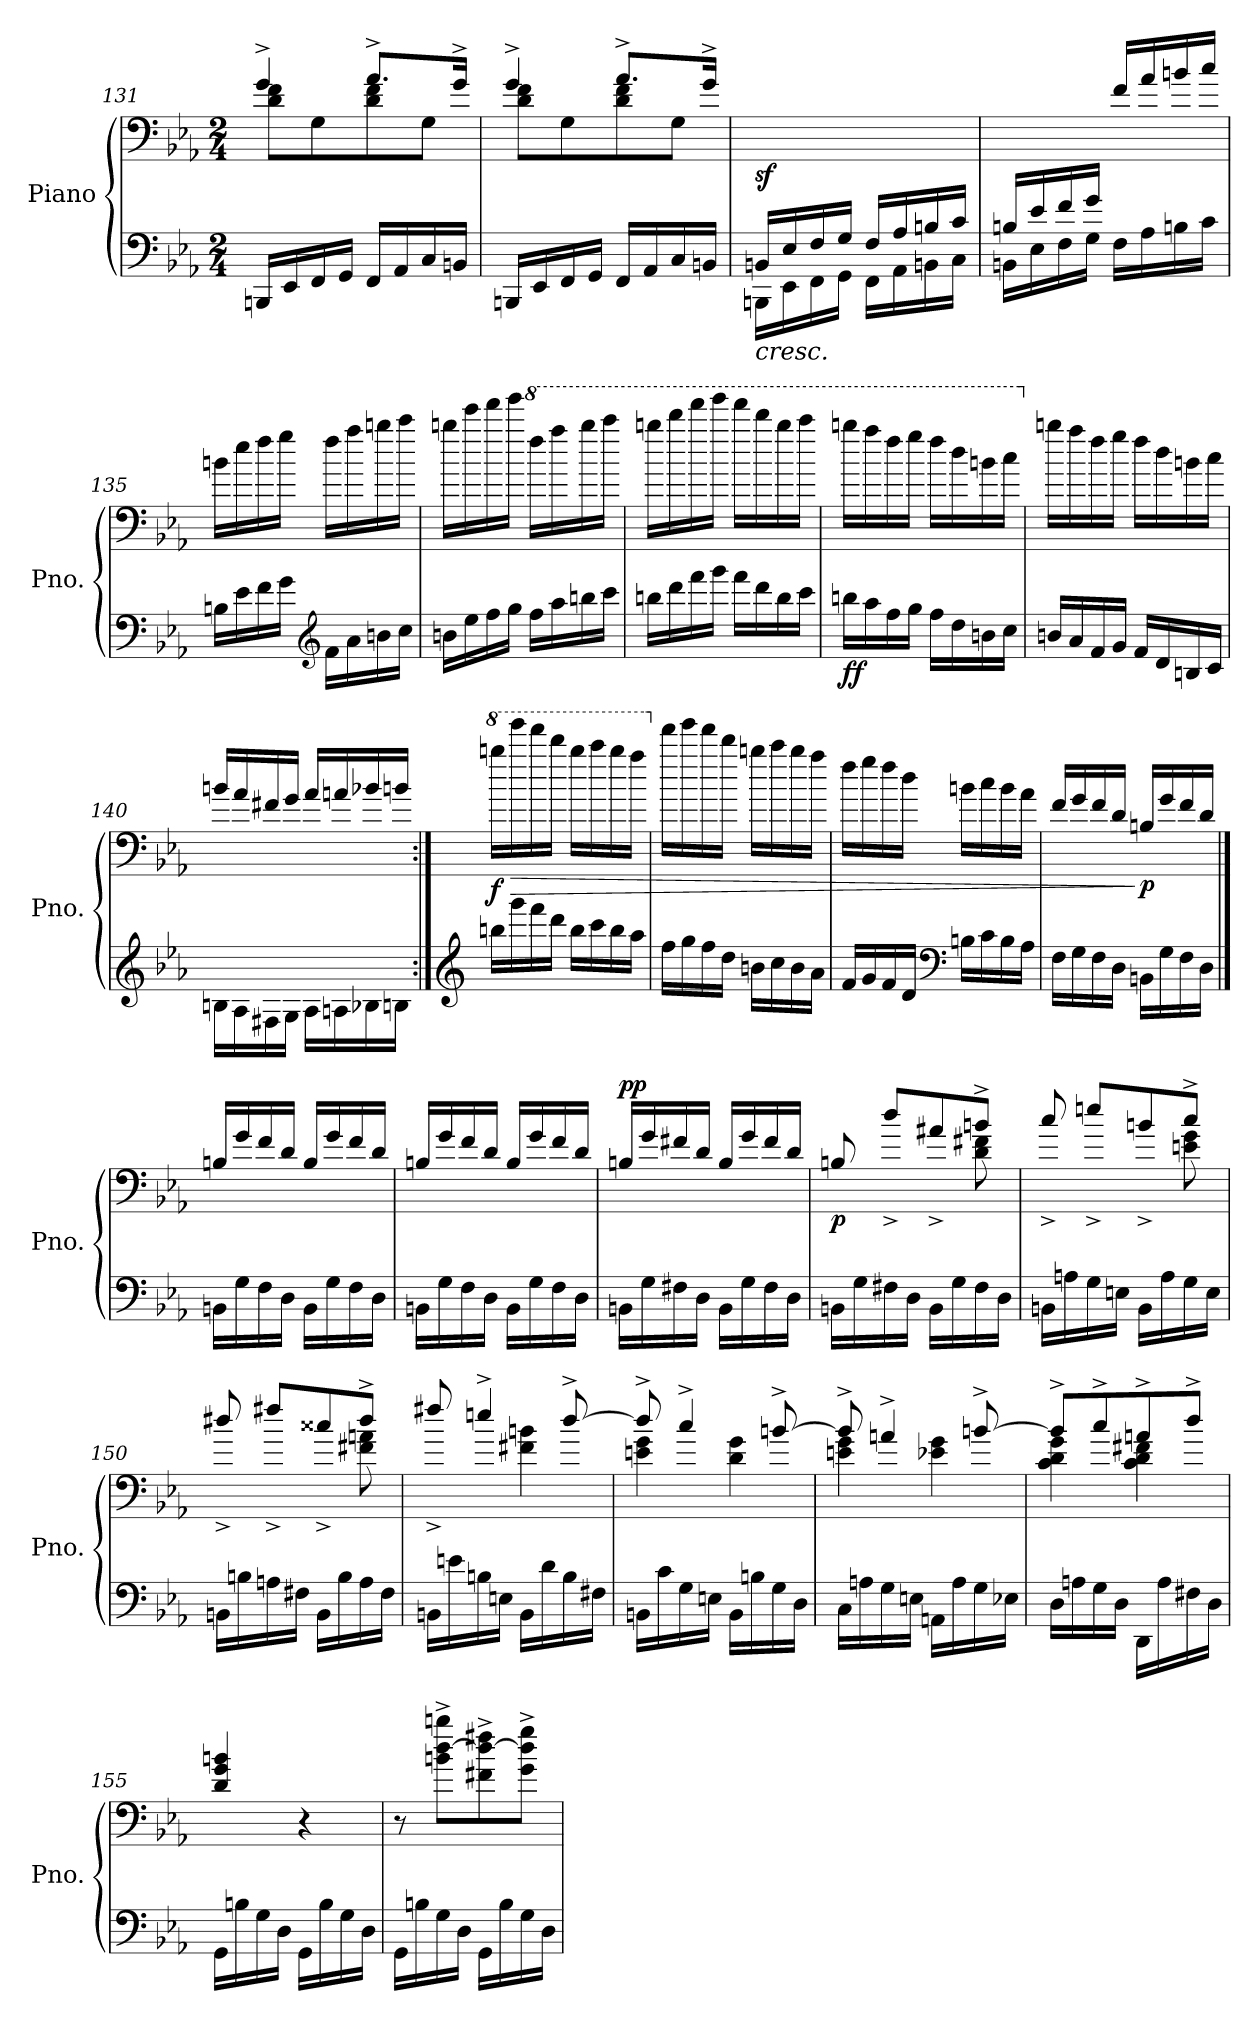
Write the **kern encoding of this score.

**kern	**kern	**dynam
*part1	*part1	*part1
*staff2	*staff1	*staff1/2
*I"Piano	*	*
*I'Pno.	*	*
*clefF4	*clefF4	*
*k[b-e-a-]	*k[b-e-a-]	*
*M2/4	*M2/4	*
*MM120	*MM120	*
=131	=131	=131
*	*^	*
16BBBn/LL	4g^/	8d\ 8f\L	.
16EE-/	.	.	.
16FF/	.	8G\	.
16GG/JJ	.	.	.
16FF/LL	8.a-^/L	8d\ 8f\	.
16AA-/	.	.	.
16C/	.	8G\J	.
16BBn/JJ	16g^/Jk	.	.
=132	=132	=132	=132
16BBBn/LL	4g^/	8d\ 8f\L	.
16EE-/	.	.	.
16FF/	.	8G\	.
16GG/JJ	.	.	.
16FF/LL	8.a-^/L	8d\ 8f\	.
16AA-/	.	.	.
16C/	.	8G\J	.
16BBn/JJ	16g^/Jk	.	.
*	*v	*v	*
=133	=133	=133
*	*MM140	*
*^	*	*
!LO:TX:b:i:t=cresc.	!	!	!
!	!	!	!LO:DY:b
16BBn/LL	16BBBn\LL	2ryy	sf
16E-/	16EE-\	.	.
16F/	16FF\	.	.
16G/JJ	16GG\JJ	.	.
16F/LL	16FF\LL	.	.
16A-/	16AA-\	.	.
16Bn/	16BBn\	.	.
16c/JJ	16C\JJ	.	.
!!LO:LB:g=z
=134	=134	=134	=134
*	*	*MM150	*
16Bn/LL	16BBn\LL	4ryy	.
16e-/	16E-\	.	.
16f/	16F\	.	.
16g/JJ	16G\JJ	.	.
4ryy	16F\LL	16f/LL	.
.	16A-\	16a-/	.
.	16Bn\	16bn/	.
.	16c\JJ	16cc/JJ	.
*v	*v	*	*
=135	=135	=135
*	*MM160	*
16Bn\LL	16bn\LL	.
16e-\	16ee-\	.
16f\	16ff\	.
16g\JJ	16gg\JJ	.
*clefG2	*	*
16f\LL	16ff\LL	.
16a-\	16aa-\	.
16bn\	16bbn\	.
16cc\JJ	16ccc\JJ	.
=136	=136	=136
16bn\LL	16bbn\LL	.
16ee-\	16eee-\	.
16ff\	16fff\	.
16gg\JJ	16ggg\JJ	.
*	*8va	*
16ff\LL	16fff\LL	.
16aa-\	16aaa-\	.
16bbn\	16bbb\	.
16ccc\JJ	16cccc\JJ	.
=137	=137	=137
16bbn\LL	16bbbn\LL	.
16ddd\	16dddd\	.
16fff\	16ffff\	.
16ggg\JJ	16gggg\JJ	.
16fff\LL	16ffff\LL	.
16ddd\	16dddd\	.
16bb\	16bbb\	.
16ccc\JJ	16cccc\JJ	.
!!LO:PB:g=z
=138	=138	=138
!	!	!LO:DY:b=2
16bbn\LL	16bbbn\LL	ff
16aa-\	16aaa-\	.
16ff\	16fff\	.
16gg\JJ	16ggg\JJ	.
16ff\LL	16fff\LL	.
16dd\	16ddd\	.
16bn\	16bbn\	.
16cc\JJ	16ccc\JJ	.
=139	=139	=139
*	*X8va	*
*	*MM140	*
16bn/LL	16bbn\LL	.
16a-/	16aa-\	.
16f/	16ff\	.
16g/JJ	16gg\JJ	.
16f/LL	16ff\LL	.
16d/	16dd\	.
16Bn/	16bn\	.
16c/JJ	16cc\JJ	.
=140	=140	=140
*	*MM120	*
16Bn\LL	16bn/LL	.
16A-\	16a-/	.
16F#X\	16f#X/	.
16G\JJ	16g/JJ	.
16A-\LL	16a-/LL	.
16An\	16an/	.
16B-X\	16b-X/	.
16Bn\JJ	16bn/JJ	.
=141:|!	=141:|!	=141:|!
*clefG2	*	*
*	*8va	*
*	*MM150	*
!	!	!LO:DY:b
16bbn\LL	16bbbn\LL	f
!	!	!LO:HP:b
16ggg\	16gggg\	>
16fff\	16ffff\	.
16ddd\JJ	16dddd\JJ	.
16bb\LL	16bbb\LL	.
16ccc\	16cccc\	.
16bb\	16bbb\	.
16aa-\JJ	16aaa-\JJ	.
!!LO:LB:g=z
=142	=142	=142
*	*X8va	*
*	*MM140	*
16ff\LL	16fff\LL	.
16gg\	16ggg\	.
16ff\	16fff\	.
16dd\JJ	16ddd\JJ	.
16bn\LL	16bbn\LL	.
16cc\	16ccc\	.
16b\	16bb\	.
16a-\JJ	16aa-\JJ	.
=143	=143	=143
*	*MM130	*
16f/LL	16ff\LL	.
16g/	16gg\	.
16f/	16ff\	.
16d/JJ	16dd\JJ	.
*clefF4	*	*
16Bn\LL	16bn\LL	.
16c\	16cc\	.
16B\	16b\	.
16A-\JJ	16a-\JJ	.
=144	=144	=144
*	*MM120	*
16F\LL	16f/LL	.
16G\	16g/	.
16F\	16f/	.
16D\JJ	16d/JJ	.
!	!	!LO:DY:n=1:b
16BBn\LL	16Bn/LL	] p
16G\	16g/	.
16F\	16f/	.
16D\JJ	16d/JJ	.
==145	==145	==145
*	*MM130	*
16BBn\LL	16Bn/LL	.
16G\	16g/	.
16F\	16f/	.
16D\JJ	16d/JJ	.
16BB\LL	16B/LL	.
16G\	16g/	.
16F\	16f/	.
16D\JJ	16d/JJ	.
=146	=146	=146
16BBn\LL	16Bn/LL	.
16G\	16g/	.
16F\	16f/	.
16D\JJ	16d/JJ	.
16BB\LL	16B/LL	.
16G\	16g/	.
16F\	16f/	.
16D\JJ	16d/JJ	.
!!LO:LB:g=z
=147	=147	=147
*	*MM116	*
!	!	!LO:DY:a
16BBn\LL	16Bn/LL	pp
16G\	16g/	.
16F#X\	16f#X/	.
16D\JJ	16d/JJ	.
16BB\LL	16B/LL	.
16G\	16g/	.
16F#\	16f#/	.
16D\JJ	16d/JJ	.
=148	=148	=148
*	*MM132	*
*	*^	*
!	!	!	!LO:DY:b
16BBn\LL	8Bn/	4.ryy	p
16G\	.	.	.
16F#X\	8dd^/L	.	.
16D\JJ	.	.	.
16BB\LL	8a#X^/	.	.
16G\	.	.	.
16F#\	8bn^/J	8d\ 8f#X\	.
16D\JJ	.	.	.
=149	=149	=149	=149
16BBn\LL	8cc^/	4.ryy	.
16An\	.	.	.
16G\	8een^/L	.	.
16En\JJ	.	.	.
16BB\LL	8bn^/	.	.
16A\	.	.	.
16G\	8cc^/J	8en\ 8g\	.
16E\JJ	.	.	.
=150	=150	=150	=150
16BBn\LL	8dd#X^/	4.ryy	.
16Bn\	.	.	.
16An\	8ff#X^/L	.	.
16F#X\JJ	.	.	.
16BB\LL	8cc##X^/	.	.
16B\	.	.	.
16A\	8dd#^/J	8f#X\ 8an\	.
16F#\JJ	.	.	.
!!LO:LB:g=z	!!
=151	=151	=151	=151
16BBn\LL	8ff#X^/	4ryy	.
16en\	.	.	.
16Bn\	4een^/	.	.
16En\JJ	.	.	.
*	*MM124	*	*
16BB\LL	.	4f#X\ 4bn\	.
16d\	.	.	.
16B\	[8dd^/	.	.
16F#X\JJ	.	.	.
=152	=152	=152	=152
16BBn\LL	8dd^/]	4en\ 4g\	.
16c\	.	.	.
16G\	4cc^/	.	.
16En\JJ	.	.	.
16BB\LL	.	4d\ 4g\	.
16Bn\	.	.	.
16G\	[8bn^/	.	.
16D\JJ	.	.	.
=153	=153	=153	=153
16C\LL	8b^/]	4en\ 4g\	.
16An\	.	.	.
16G\	4an^/	.	.
16En\JJ	.	.	.
16AAn\LL	.	4e-X\ 4g\	.
16A\	.	.	.
16G\	[8bn^/	.	.
16E-X\JJ	.	.	.
=154	=154	=154	=154
16D\LL	8b^/L]	4c\ 4d\ 4g\	.
16An\	.	.	.
16G\	8cc^/	.	.
16D\JJ	.	.	.
16DD\LL	8an^/	4c\ 4d\ 4f#X\	.
16A\	.	.	.
16F#X\	8dd^/J	.	.
16D\JJ	.	.	.
*	*v	*v	*
!!LO:LB:g=z
=155	=155	=155
16GG\LL	4d/ 4g/ 4bn/	.
16Bn\	.	.
16G\	.	.
16D\JJ	.	.
16GG\LL	4r	.
16B\	.	.
16G\	.	.
16D\JJ	.	.
=156	=156	=156
*	*MM132	*
16GG\LL	8r	.
16Bn\	.	.
16G\	8bn\^ [8dd\^ 8bbn\^L	.
16D\JJ	.	.
16GG\LL	8f#X\^ 8dd\_^ 8ff#X\^	.
16B\	.	.
16G\	8g\^ 8dd\]^ 8gg\^J	.
16D\JJ	.	.
=	=	=
*-	*-	*-
